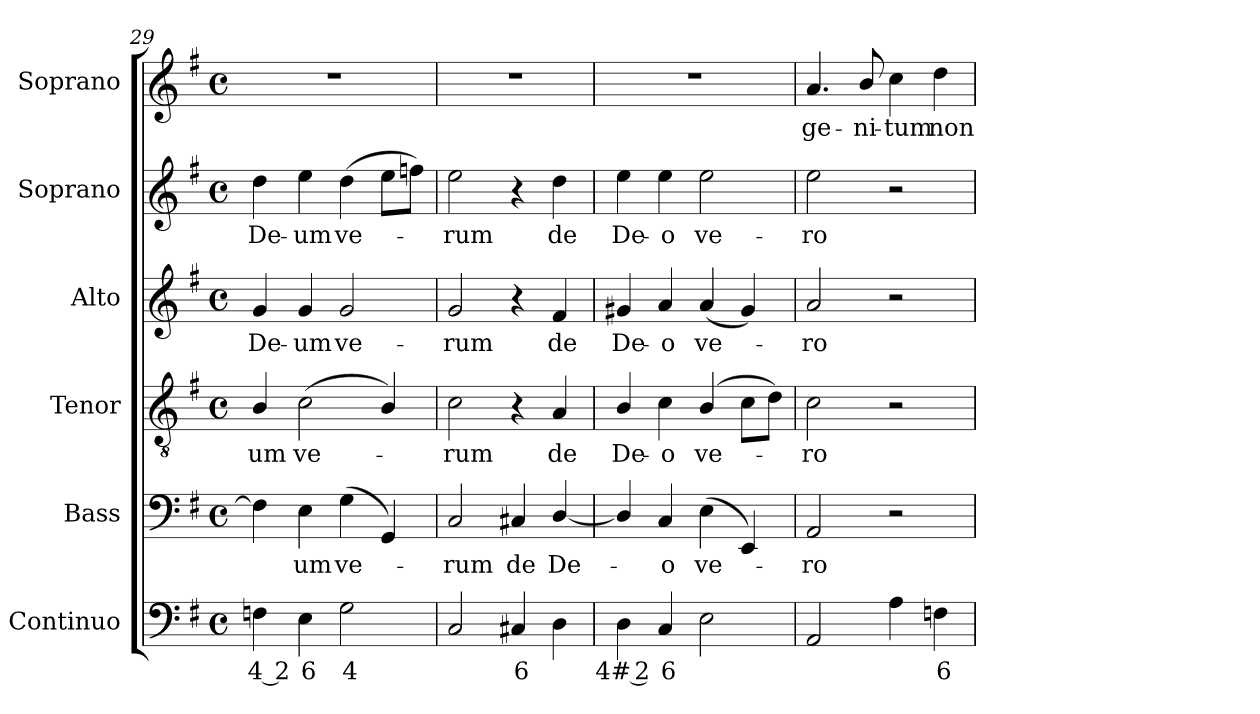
**kern	**text	**kern	**text	**kern	**text	**kern	**text	**kern	**text	**kern	**text
*part6	*part6	*part5	*part5	*part4	*part4	*part3	*part3	*part2	*part2	*part1	*part1
*staff6	*staff6	*staff5	*staff5	*staff4	*staff4	*staff3	*staff3	*staff2	*staff2	*staff1	*staff1
*I"Continuo	*	*I"Bass	*	*I"Tenor	*	*I"Alto	*	*I"Soprano	*	*I"Soprano	*
*I'Cont.	*	*I'B.	*	*I'T.	*	*I'A.	*	*I'S.	*	*I'S.	*
*clefF4	*	*clefF4	*	*clefGv2	*	*clefG2	*	*clefG2	*	*clefG2	*
*	*	*	*	*ITrd7c12	*	*	*	*	*	*	*
*k[f#]	*	*k[f#]	*	*k[f#]	*	*k[f#]	*	*k[f#]	*	*k[f#]	*
*G:	*	*G:	*	*G:	*	*G:	*	*G:	*	*G:	*
*M4/4	*	*M4/4	*	*M4/4	*	*M4/4	*	*M4/4	*	*M4/4	*
*met(c)	*	*met(c)	*	*met(c)	*	*met(c)	*	*met(c)	*	*met(c)	*
=29	=29	=29	=29	=29	=29	=29	=29	=29	=29	=29	=29
!	!LO:LY:b:color=#000000	!	!	!	!	!	!	!	!	!	!
!	!	!	!	!	!LO:LY:b:color=#000000	!	!	!	!	!	!
!	!	!	!	!	!	!	!LO:LY:b:color=#000000	!	!	!	!
!	!	!	!	!	!	!	!	!	!LO:LY:b:color=#000000	!	!
4Fni\	4 2	4Fi\]	.	4BBi/	-um	4gi/	De-	4ddi\	De-	1r	.
!	!LO:LY:b:color=#000000	!	!	!	!	!	!	!	!	!	!
!	!	!	!LO:LY:b:color=#000000	!	!	!	!	!	!	!	!
!	!	!	!	!	!LO:LY:b:color=#000000	!	!	!	!	!	!
!	!	!	!	!	!	!	!LO:LY:b:color=#000000	!	!	!	!
!	!	!	!	!	!	!	!	!	!LO:LY:b:color=#000000	!	!
4Ei\	6	4Ei\	-um	(2Ci\	ve-	4gi/	-um	4eei\	-um	.	.
!	!LO:LY:b:color=#000000	!	!	!	!	!	!	!	!	!	!
!	!	!	!LO:LY:b:color=#000000	!	!	!	!	!	!	!	!
!	!	!	!	!	!	!	!LO:LY:b:color=#000000	!	!	!	!
!	!	!	!	!	!	!	!	!	!LO:LY:b:color=#000000	!	!
2Gi\	4	(4Gi\	ve-	.	.	2gi/	ve-	(4ddi\	ve-	.	.
.	.	4GGi/)	.	4BBi/)	.	.	.	8eei\L	.	.	.
.	.	.	.	.	.	.	.	8ffni\J)	.	.	.
!!LO:PB:g=z
=30	=30	=30	=30	=30	=30	=30	=30	=30	=30	=30	=30
!	!	!	!LO:LY:b:color=#000000	!	!	!	!	!	!	!	!
!	!	!	!	!	!LO:LY:b:color=#000000	!	!	!	!	!	!
!	!	!	!	!	!	!	!LO:LY:b:color=#000000	!	!	!	!
!	!	!	!	!	!	!	!	!	!LO:LY:b:color=#000000	!	!
2Ci/	.	2Ci/	-rum	2Ci\	-rum	2gi/	-rum	2eei\	-rum	1r	.
!	!LO:LY:b:color=#000000	!	!	!	!	!	!	!	!	!	!
!	!	!	!LO:LY:b:color=#000000	!	!	!	!	!	!	!	!
4C#Xi/	6	4C#Xi/	de	4r	.	4r	.	4r	.	.	.
!	!	!	!LO:LY:b:color=#000000	!	!	!	!	!	!	!	!
!	!	!	!	!	!LO:LY:b:color=#000000	!	!	!	!	!	!
!	!	!	!	!	!	!	!LO:LY:b:color=#000000	!	!	!	!
!	!	!	!	!	!	!	!	!	!LO:LY:b:color=#000000	!	!
4Di\	.	[4Di/	De-	4AAi/	de	4f#i/	de	4ddi\	de	.	.
=31	=31	=31	=31	=31	=31	=31	=31	=31	=31	=31	=31
!	!LO:LY:b:color=#000000	!	!	!	!	!	!	!	!	!	!
!	!	!	!	!	!LO:LY:b:color=#000000	!	!	!	!	!	!
!	!	!	!	!	!	!	!LO:LY:b:color=#000000	!	!	!	!
!	!	!	!	!	!	!	!	!	!LO:LY:b:color=#000000	!	!
4Di\	4# 2	4Di/]	.	4BBi/	De-	4g#Xi/	De-	4eei\	De-	1r	.
!	!LO:LY:b:color=#000000	!	!	!	!	!	!	!	!	!	!
!	!	!	!LO:LY:b:color=#000000	!	!	!	!	!	!	!	!
!	!	!	!	!	!LO:LY:b:color=#000000	!	!	!	!	!	!
!	!	!	!	!	!	!	!LO:LY:b:color=#000000	!	!	!	!
!	!	!	!	!	!	!	!	!	!LO:LY:b:color=#000000	!	!
4Ci/	6	4Ci/	-o	4Ci\	-o	4ai/	-o	4eei\	-o	.	.
!	!	!	!LO:LY:b:color=#000000	!	!	!	!	!	!	!	!
!	!	!	!	!	!LO:LY:b:color=#000000	!	!	!	!	!	!
!	!	!	!	!	!	!	!LO:LY:b:color=#000000	!	!	!	!
!	!	!	!	!	!	!	!	!	!LO:LY:b:color=#000000	!	!
2Ei\	.	(4Ei\	ve-	(4BBi/	ve-	(4ai/	ve-	2eei\	ve-	.	.
.	.	4EEi/)	.	8Ci\L	.	4g#i/)	.	.	.	.	.
.	.	.	.	8Di\J)	.	.	.	.	.	.	.
=32	=32	=32	=32	=32	=32	=32	=32	=32	=32	=32	=32
!	!	!	!LO:LY:b:color=#000000	!	!	!	!	!	!	!	!
!	!	!	!	!	!LO:LY:b:color=#000000	!	!	!	!	!	!
!	!	!	!	!	!	!	!LO:LY:b:color=#000000	!	!	!	!
!	!	!	!	!	!	!	!	!	!LO:LY:b:color=#000000	!	!
!	!	!	!	!	!	!	!	!	!	!	!LO:LY:b:color=#000000
2AAi/	.	2AAi/	-ro	2Ci\	-ro	2ai/	-ro	2eei\	-ro	4.ai/	ge-
!	!	!	!	!	!	!	!	!	!	!	!LO:LY:b:color=#000000
.	.	.	.	.	.	.	.	.	.	8bi/	-ni-
!	!	!	!	!	!	!	!	!	!	!	!LO:LY:b:color=#000000
4Ai\	.	2r	.	2r	.	2r	.	2r	.	4cci\	-tum
!	!LO:LY:b:color=#000000	!	!	!	!	!	!	!	!	!	!
!	!	!	!	!	!	!	!	!	!	!	!LO:LY:b:color=#000000
4Fni\	6	.	.	.	.	.	.	.	.	4ddi\	non
=	=	=	=	=	=	=	=	=	=	=	=
*-	*-	*-	*-	*-	*-	*-	*-	*-	*-	*-	*-
